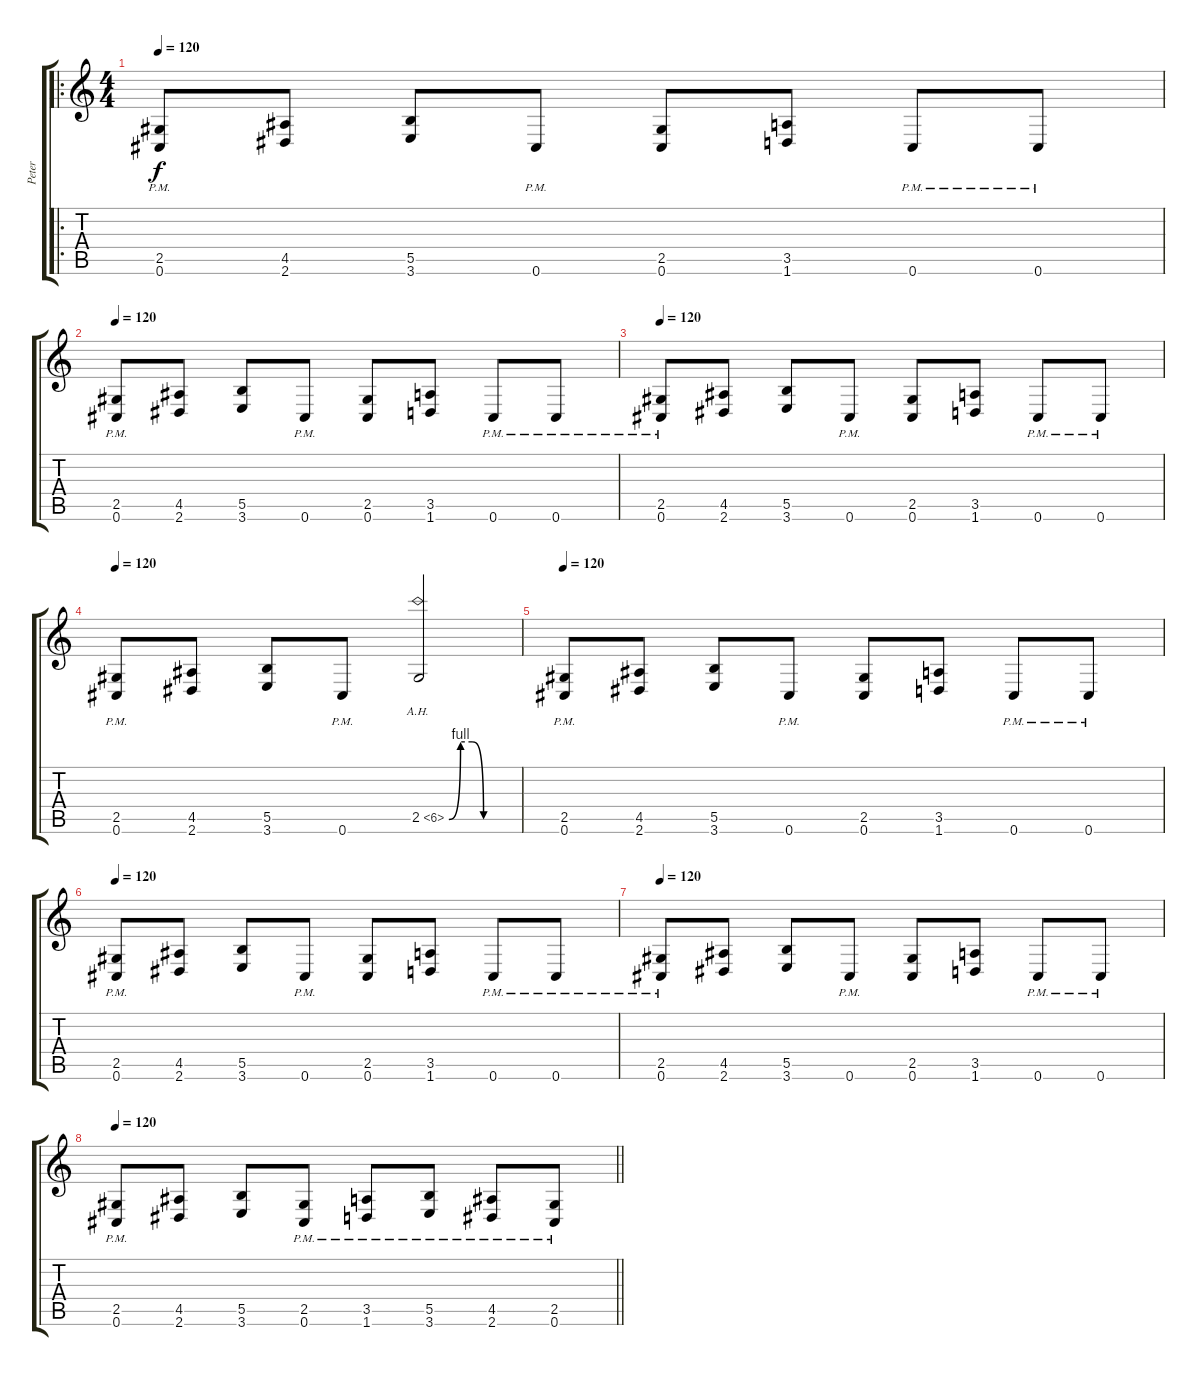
\track ("Peter " "Peter ") {instrument distortionguitar}
\staff {score tabs}
\tuning (Db4 Ab3 E3 B2 Gb2 Db2) {hide}
\ro
\ts (4 4)
\tempo 120
\clef g2
\ks c
(2.5{pm} 0.6{pm}).8{dy f} (4.5 2.6).8 (5.5 3.6).8 0.6{pm}.8 (2.5 0.6).8 (3.5 1.6).8 0.6{pm}.8 0.6{pm}.8 |
\tempo 120
(2.5{pm} 0.6{pm}).8 (4.5 2.6).8 (5.5 3.6).8 0.6{pm}.8 (2.5 0.6).8 (3.5 1.6).8 0.6{pm}.8 0.6{pm}.8 |
\tempo 120
(2.5{pm} 0.6{pm}).8 (4.5 2.6).8 (5.5 3.6).8 0.6{pm}.8 (2.5 0.6).8 (3.5 1.6).8 0.6{pm}.8 0.6{pm}.8 |
\tempo 120
(2.5{pm} 0.6{pm}).8 (4.5 2.6).8 (5.5 3.6).8 0.6{pm}.8 2.5{be (custom 0 0 10 4 20 4 30 0 60 0) ah 4}.2 |
\tempo 120
(2.5{pm} 0.6{pm}).8 (4.5 2.6).8 (5.5 3.6).8 0.6{pm}.8 (2.5 0.6).8 (3.5 1.6).8 0.6{pm}.8 0.6{pm}.8 |
\tempo 120
(2.5{pm} 0.6{pm}).8 (4.5 2.6).8 (5.5 3.6).8 0.6{pm}.8 (2.5 0.6).8 (3.5 1.6).8 0.6{pm}.8 0.6{pm}.8 |
\tempo 120
(2.5{pm} 0.6{pm}).8 (4.5 2.6).8 (5.5 3.6).8 0.6{pm}.8 (2.5 0.6).8 (3.5 1.6).8 0.6{pm}.8 0.6{pm}.8 |
\tempo 120
\barLineRight lightlight
(2.5{pm} 0.6{pm}).8 (4.5 2.6).8 (5.5 3.6).8 (2.5{pm} 0.6{pm}).8 (3.5{pm} 1.6{pm}).8 (5.5{pm} 3.6{pm}).8 (4.5{pm} 2.6{pm}).8 (2.5{pm} 0.6{pm}).8
